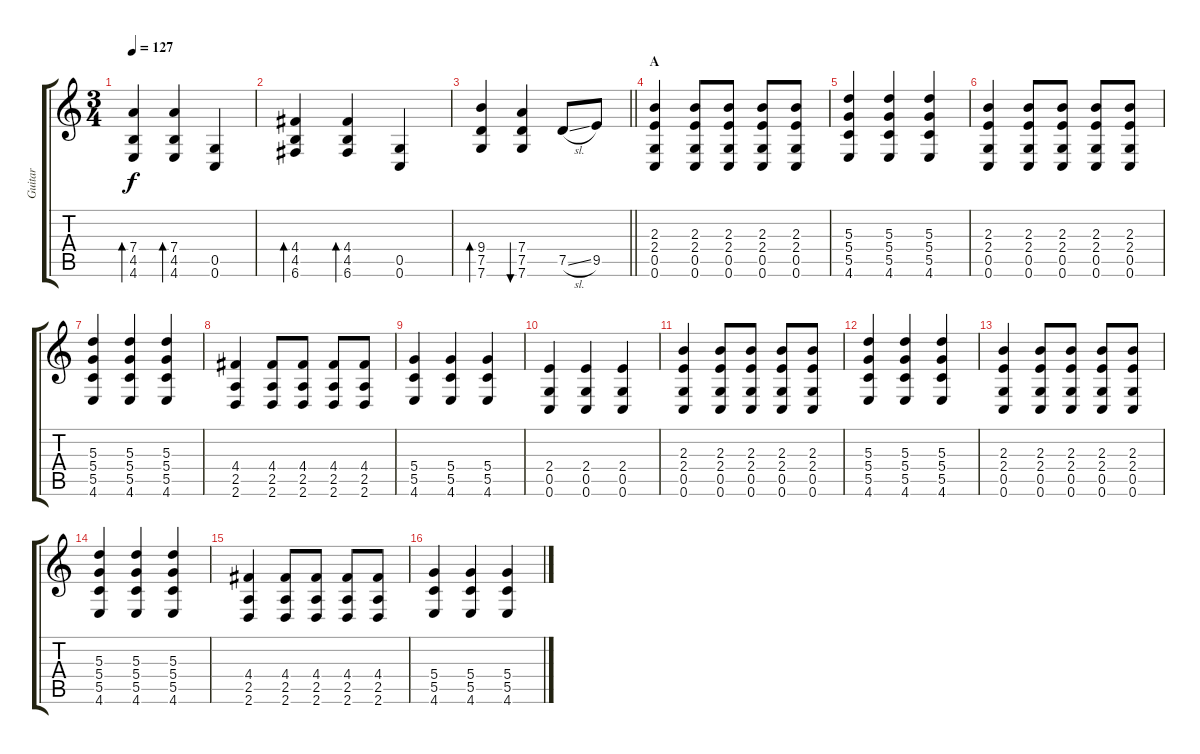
\track ("Guitar" "Guitar") {instrument overdrivenguitar}
\staff {score tabs}
\tuning (G4 E4 A3 D3 G2 C2) {hide}
\ts (3 4)
\tempo 127
\clef g2
\ks c
(7.4 4.5 4.6).4{bd 60 dy f} (7.4 4.5 4.6).4{bd 60} (0.5 0.6).4 |
(4.4 4.5 6.6).4{bd 60} (4.4 4.5 6.6).4{bd 60} (0.5 0.6).4 |
\barLineRight lightlight
(9.4 7.5 7.6).4{bd 60} (7.4 7.5 7.6).4{bu 60} 7.5{sl}.8 9.5.8 |
\section ("" "A")
(2.3 2.4 0.5 0.6).4{instrument overdrivenguitar} (2.3 2.4 0.5 0.6).8 (2.3 2.4 0.5 0.6).8 (2.3 2.4 0.5 0.6).8 (2.3 2.4 0.5 0.6).8 |
(5.3 5.4 5.5 4.6).4 (5.3 5.4 5.5 4.6).4 (5.3 5.4 5.5 4.6).4 |
(2.3 2.4 0.5 0.6).4 (2.3 2.4 0.5 0.6).8 (2.3 2.4 0.5 0.6).8 (2.3 2.4 0.5 0.6).8 (2.3 2.4 0.5 0.6).8 |
(5.3 5.4 5.5 4.6).4 (5.3 5.4 5.5 4.6).4 (5.3 5.4 5.5 4.6).4 |
(4.4 2.5 2.6).4 (4.4 2.5 2.6).8 (4.4 2.5 2.6).8 (4.4 2.5 2.6).8 (4.4 2.5 2.6).8 |
(5.4 5.5 4.6).4 (5.4 5.5 4.6).4 (5.4 5.5 4.6).4 |
(2.4 0.5 0.6).4 (2.4 0.5 0.6).4 (2.4 0.5 0.6).4 |
(2.3 2.4 0.5 0.6).4 (2.3 2.4 0.5 0.6).8 (2.3 2.4 0.5 0.6).8 (2.3 2.4 0.5 0.6).8 (2.3 2.4 0.5 0.6).8 |
(5.3 5.4 5.5 4.6).4 (5.3 5.4 5.5 4.6).4 (5.3 5.4 5.5 4.6).4 |
(2.3 2.4 0.5 0.6).4 (2.3 2.4 0.5 0.6).8 (2.3 2.4 0.5 0.6).8 (2.3 2.4 0.5 0.6).8 (2.3 2.4 0.5 0.6).8 |
(5.3 5.4 5.5 4.6).4 (5.3 5.4 5.5 4.6).4 (5.3 5.4 5.5 4.6).4 |
(4.4 2.5 2.6).4 (4.4 2.5 2.6).8 (4.4 2.5 2.6).8 (4.4 2.5 2.6).8 (4.4 2.5 2.6).8 |
(5.4 5.5 4.6).4 (5.4 5.5 4.6).4 (5.4 5.5 4.6).4
